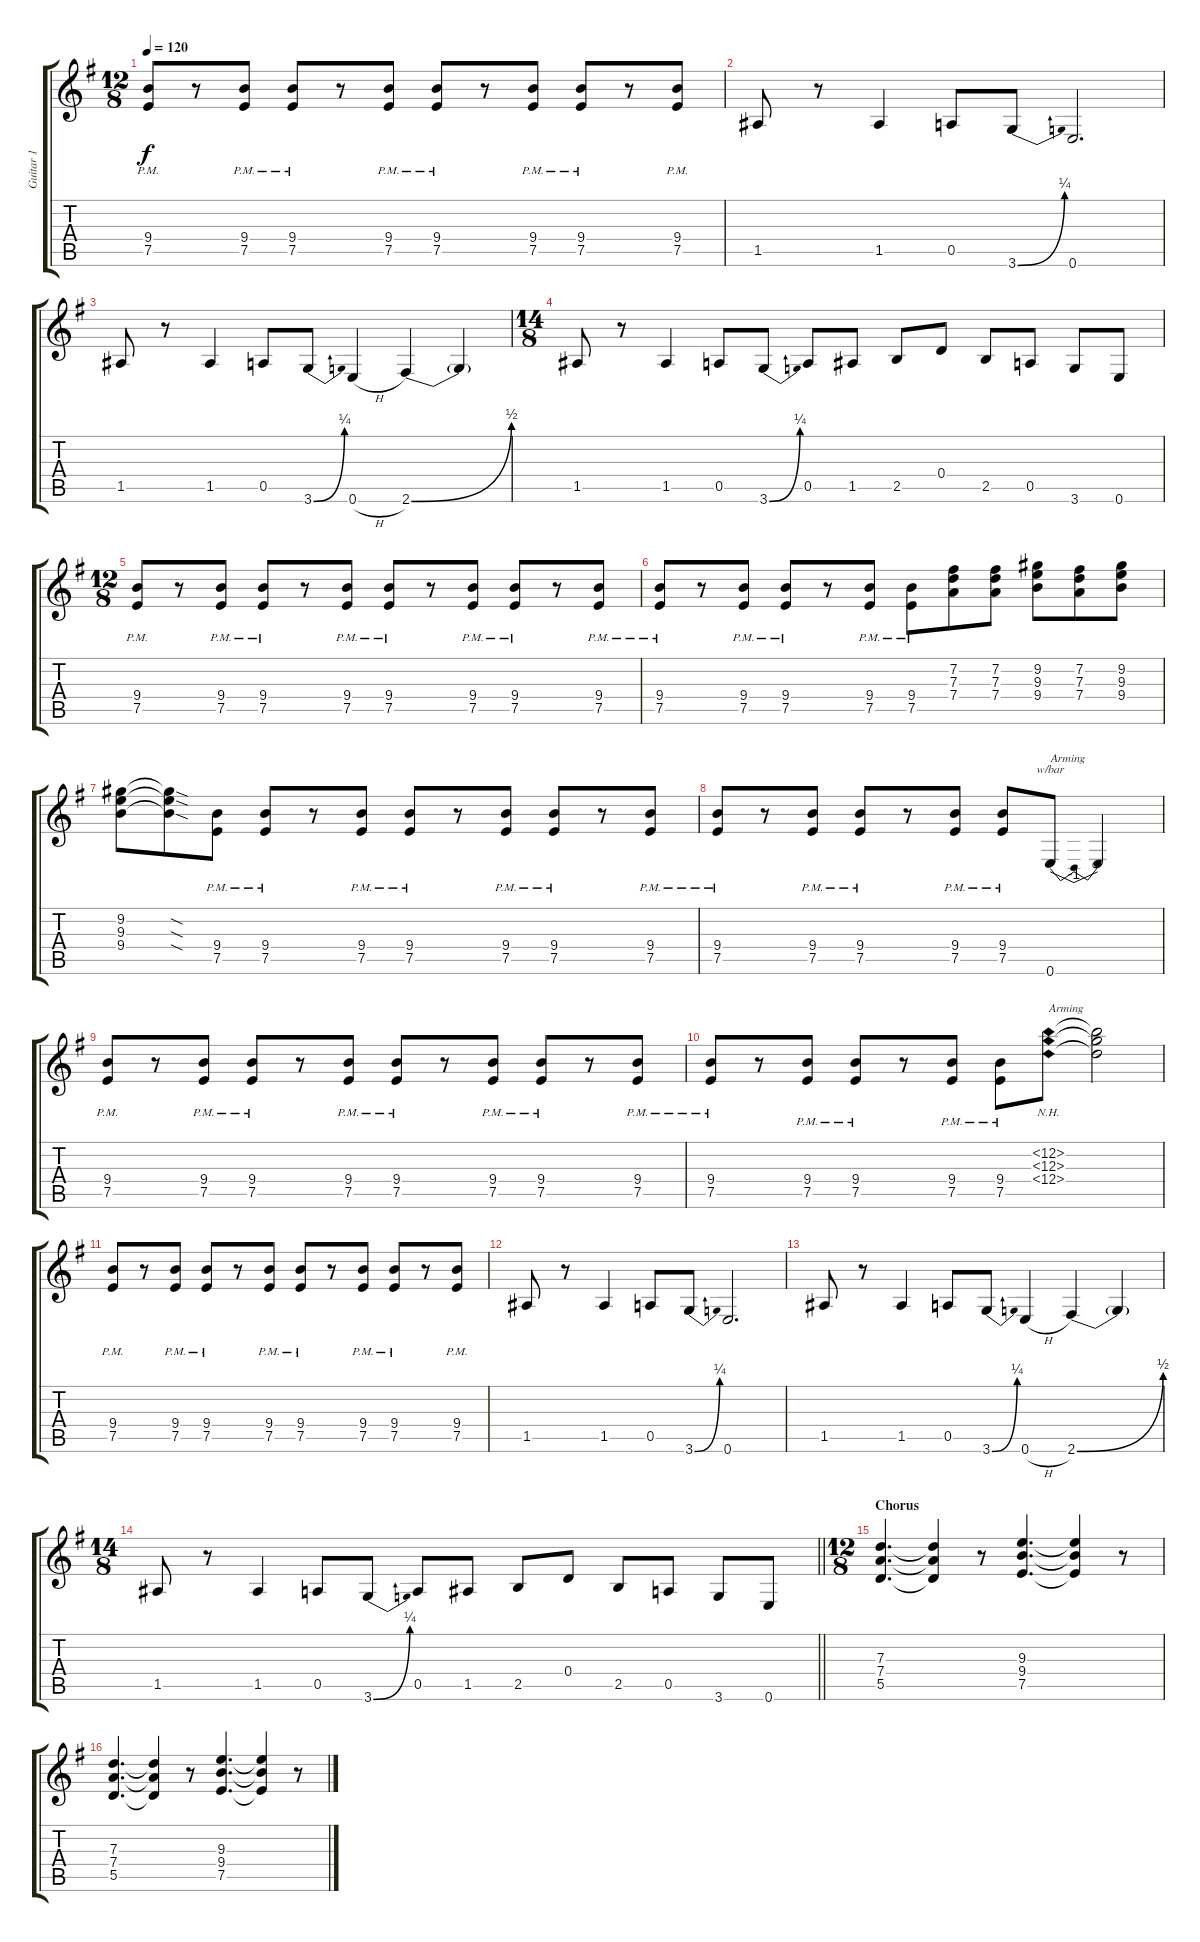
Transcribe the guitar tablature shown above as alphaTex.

\track ("Guitar 1" "Guitar 1") {instrument overdrivenguitar}
\staff {score tabs}
\tuning (E4 B3 G3 D3 A2 E2) {hide}
\ts (12 8)
\tempo 120
\clef g2
\ks eminor
(9.4{pm} 7.5{pm}).8{dy f} r.8 (9.4{pm} 7.5{pm}).8 (9.4{pm} 7.5{pm}).8 r.8 (9.4{pm} 7.5{pm}).8 (9.4{pm} 7.5{pm}).8 r.8 (9.4{pm} 7.5{pm}).8 (9.4{pm} 7.5{pm}).8 r.8 (9.4{pm} 7.5{pm}).8 |
1.5.8 r.8 1.5.4 0.5.8 3.6{be (bend 0 0 60 1)}.8 0.6.2{d} |
1.5.8 r.8 1.5.4 0.5.8 3.6{be (bend 0 0 60 1)}.8 0.6{h}.4 2.6{be (bend 0 0 60 2)}.4 2.6{t}.4 |
\ts (14 8)
1.5.8 r.8 1.5.4 0.5.8 3.6{be (bend 0 0 60 1)}.8 0.5.8 1.5.8 2.5.8 0.4.8 2.5.8 0.5.8 3.6.8 0.6.8 |
\ts (12 8)
(9.4{pm} 7.5{pm}).8 r.8 (9.4{pm} 7.5{pm}).8 (9.4{pm} 7.5{pm}).8 r.8 (9.4{pm} 7.5{pm}).8 (9.4{pm} 7.5{pm}).8 r.8 (9.4{pm} 7.5{pm}).8 (9.4{pm} 7.5{pm}).8 r.8 (9.4{pm} 7.5{pm}).8 |
(9.4{pm} 7.5{pm}).8 r.8 (9.4{pm} 7.5{pm}).8 (9.4{pm} 7.5{pm}).8 r.8 (9.4{pm} 7.5{pm}).8 (9.4{pm} 7.5{pm}).8 (7.2 7.3 7.4).8 (7.2 7.3 7.4).8 (9.2 9.3 9.4).8 (7.2 7.3 7.4).8 (9.2 9.3 9.4).8 |
(9.2 9.3 9.4).8 (9.2{sod t} 9.3{sod t} 9.4{sod t}).8 (9.4{pm} 7.5{pm}).8 (9.4{pm} 7.5{pm}).8 r.8 (9.4{pm} 7.5{pm}).8 (9.4{pm} 7.5{pm}).8 r.8 (9.4{pm} 7.5{pm}).8 (9.4{pm} 7.5{pm}).8 r.8 (9.4{pm} 7.5{pm}).8 |
(9.4{pm} 7.5{pm}).8 r.8 (9.4{pm} 7.5{pm}).8 (9.4{pm} 7.5{pm}).8 r.8 (9.4{pm} 7.5{pm}).8 (9.4{pm} 7.5{pm}).8 0.6.8{tbe (dip default 0 0 30 -4 60 0) txt "Arming"} 0.6{t}.2 |
(9.4{pm} 7.5{pm}).8 r.8 (9.4{pm} 7.5{pm}).8 (9.4{pm} 7.5{pm}).8 r.8 (9.4{pm} 7.5{pm}).8 (9.4{pm} 7.5{pm}).8 r.8 (9.4{pm} 7.5{pm}).8 (9.4{pm} 7.5{pm}).8 r.8 (9.4{pm} 7.5{pm}).8 |
(9.4{pm} 7.5{pm}).8 r.8 (9.4{pm} 7.5{pm}).8 (9.4{pm} 7.5{pm}).8 r.8 (9.4{pm} 7.5{pm}).8 (9.4{pm} 7.5{pm}).8 (12.2{nh} 12.3{nh} 12.4{nh}).8{txt "Arming"} (12.2{t} 12.3{t} 12.4{t}).2 |
(9.4{pm} 7.5{pm}).8 r.8 (9.4{pm} 7.5{pm}).8 (9.4{pm} 7.5{pm}).8 r.8 (9.4{pm} 7.5{pm}).8 (9.4{pm} 7.5{pm}).8 r.8 (9.4{pm} 7.5{pm}).8 (9.4{pm} 7.5{pm}).8 r.8 (9.4{pm} 7.5{pm}).8 |
1.5.8 r.8 1.5.4 0.5.8 3.6{be (bend 0 0 60 1)}.8 0.6.2{d} |
1.5.8 r.8 1.5.4 0.5.8 3.6{be (bend 0 0 60 1)}.8 0.6{h}.4 2.6{be (bend 0 0 60 2)}.4 2.6{t}.4 |
\ts (14 8)
\barLineRight lightlight
1.5.8 r.8 1.5.4 0.5.8 3.6{be (bend 0 0 60 1)}.8 0.5.8 1.5.8 2.5.8 0.4.8 2.5.8 0.5.8 3.6.8 0.6.8 |
\ts (12 8)
\section ("" "Chorus")
(7.3 7.4 5.5).4{d} (7.3{t} 7.4{t} 5.5{t}).4 r.8 (9.3 9.4 7.5).4{d} (9.3{t} 9.4{t} 7.5{t}).4 r.8 |
(7.3 7.4 5.5).4{d} (7.3{t} 7.4{t} 5.5{t}).4 r.8 (9.3 9.4 7.5).4{d} (9.3{t} 9.4{t} 7.5{t}).4 r.8
